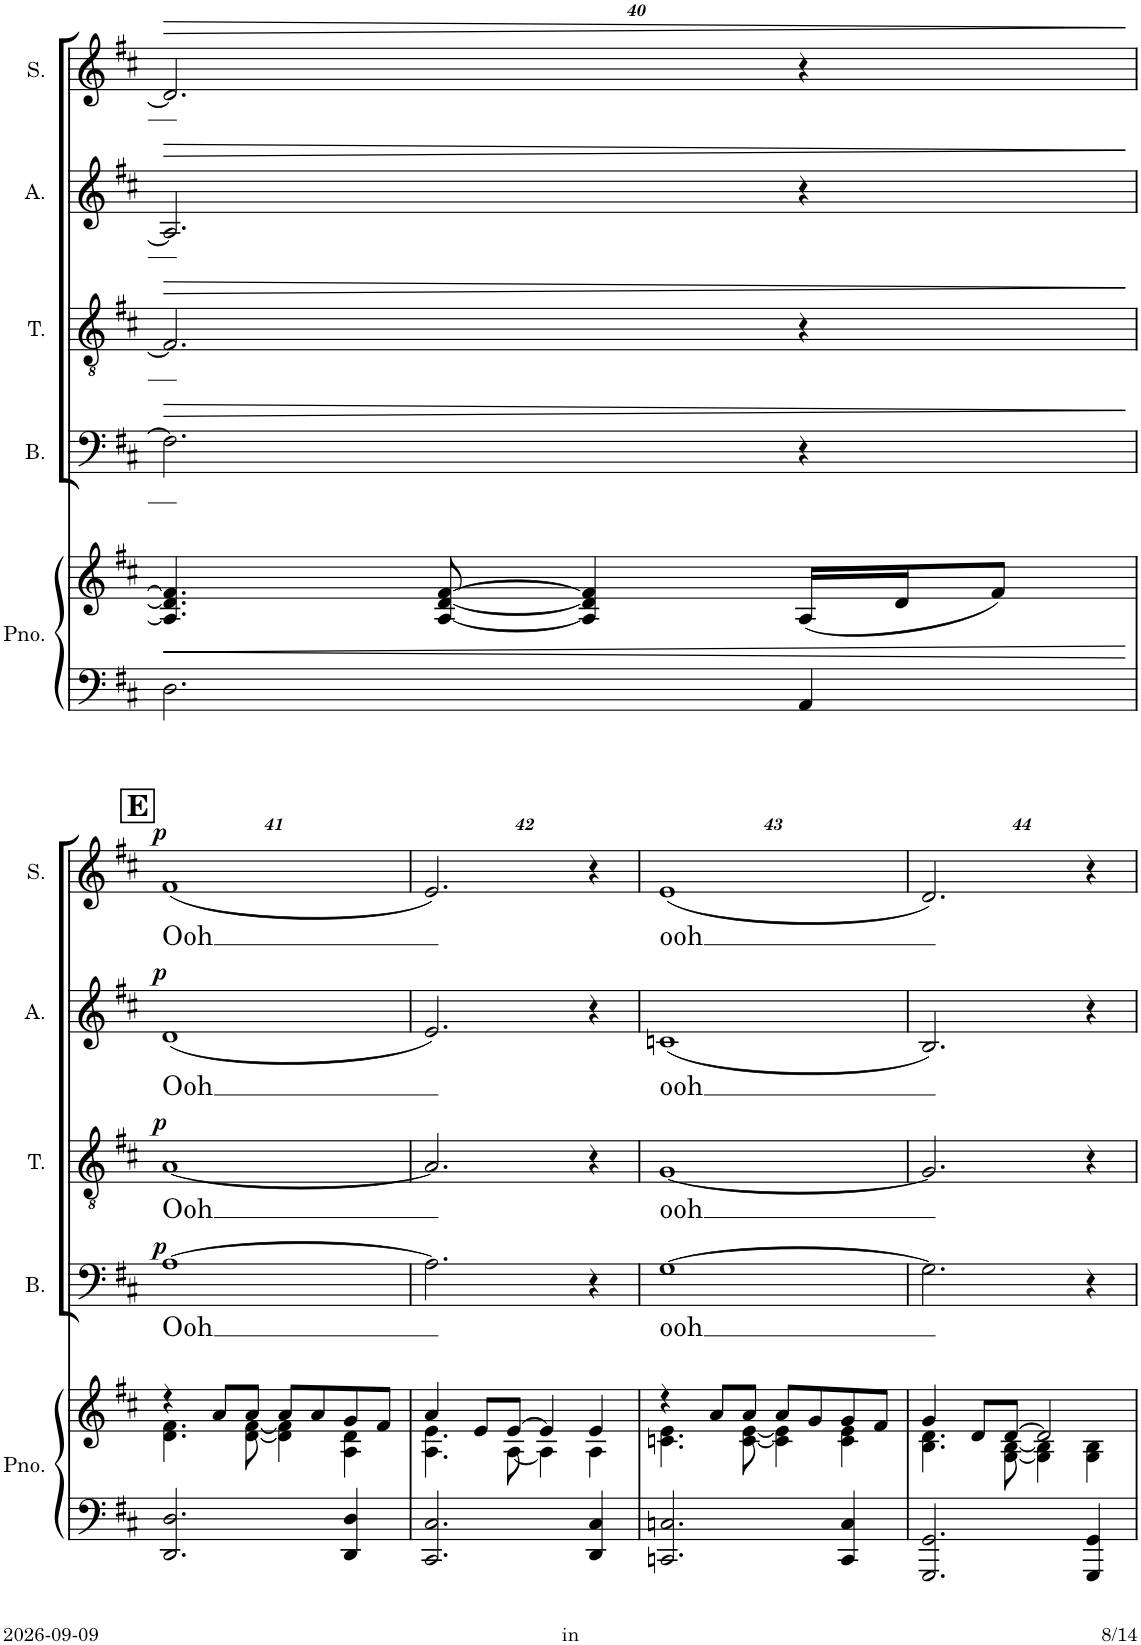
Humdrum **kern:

**kern	**kern	**kern	**text	**dynam	**kern	**text	**dynam	**kern	**text	**dynam	**kern	**text	**dynam
*part5	*part5	*part4	*part4	*part4	*part3	*part3	*part3	*part2	*part2	*part2	*part1	*part1	*part1
*staff6	*staff5	*staff4	*staff4	*staff4	*staff3	*staff3	*staff3	*staff2	*staff2	*staff2	*staff1	*staff1	*staff1
*I"Piano	*	*I"Bass	*	*	*I"Tenor	*	*	*I"Alto	*	*	*I"Soprano	*	*
*I'Pno.	*	*I'B.	*	*	*I'T.	*	*	*I'A.	*	*	*I'S.	*	*
!!LO:PB:g=z
*clefF4	*clefG2	*clefF4	*	*	*clefGv2	*	*	*clefG2	*	*	*clefG2	*	*
*k[f#c#]	*k[f#c#]	*k[f#c#]	*	*	*k[f#c#]	*	*	*k[f#c#]	*	*	*k[f#c#]	*	*
*M4/4	*M4/4	*M4/4	*	*	*M4/4	*	*	*M4/4	*	*	*M4/4	*	*
=40	=40	=40	=40	=40	=40	=40	=40	=40	=40	=40	=40	=40	=40
!	!	!	!	!LO:HP:b	!	!	!LO:HP:b	!	!	!LO:HP:b	!	!	!LO:HP:b
2.D\	4.A/] 4.d/] 4.f#/]	2.F#\]	.	>	2.F#/]	.	>	2.A/]	.	>	2.d/]	.	>
.	[8A/ [8d/ [8f#/	.	.	.	.	.	.	.	.	.	.	.	.
.	4A/] 4d/] 4f#/]	.	.	.	.	.	.	.	.	.	.	.	.
4AA/	(16A/LL	4r	.	.	4r	.	.	4r	.	.	4r	.	.
.	16d/J	.	.	.	.	.	.	.	.	.	.	.	.
.	8f#/J)	.	.	.	.	.	.	.	.	.	.	.	.
.	.	.	.	]	.	.	]	.	.	]	.	.	]
!!LO:LB:g=z
!!LO:REH:place=s1:a:B:cj:fs=14:t=E
=41	=41	=41	=41	=41	=41	=41	=41	=41	=41	=41	=41	=41	=41
*	*^	*	*	*	*	*	*	*	*	*	*	*	*
!	!	!	!	!LO:LY:b	!LO:DY:a	!	!LO:LY:b	!LO:DY:a	!	!LO:LY:b	!LO:DY:a	!	!LO:LY:b	!LO:DY:a
2.DD/ 2.D/	4r	4.d\ 4.f#\	[1A	Ooh	p	[1A	Ooh	p	(1d	Ooh	p	(1f#	Ooh	p
.	8a/L	.	.	.	.	.	.	.	.	.	.	.	.	.
.	8a/J	[8d\ [8f#\	.	.	.	.	.	.	.	.	.	.	.	.
.	8a/L	4d\] 4f#\]	.	.	.	.	.	.	.	.	.	.	.	.
.	8a/	.	.	.	.	.	.	.	.	.	.	.	.	.
4DD/ 4D/	8g/	4A\ 4d\	.	.	.	.	.	.	.	.	.	.	.	.
.	8f#/J	.	.	.	.	.	.	.	.	.	.	.	.	.
=42	=42	=42	=42	=42	=42	=42	=42	=42	=42	=42	=42	=42	=42	=42
2.CC#/ 2.C#/	4a/	4.A\ 4.e\	2.A\]	.	.	2.A/]	.	.	2.e/)	.	.	2.e/)	.	.
.	8e/L	.	.	.	.	.	.	.	.	.	.	.	.	.
.	[8e/J	[8A\	.	.	.	.	.	.	.	.	.	.	.	.
.	4e/]	4A\]	.	.	.	.	.	.	.	.	.	.	.	.
4DD/ 4C#/	4e/	4A\	4r	.	.	4r	.	.	4r	.	.	4r	.	.
=43	=43	=43	=43	=43	=43	=43	=43	=43	=43	=43	=43	=43	=43	=43
!	!	!	!	!LO:LY:b	!	!	!LO:LY:b	!	!	!LO:LY:b	!	!	!LO:LY:b	!
2.CCn/ 2.Cn/	4r	4.cn\ 4.e\	[1G	ooh	.	[1G	ooh	.	(1cn	ooh	.	(1e	ooh	.
.	8a/L	.	.	.	.	.	.	.	.	.	.	.	.	.
.	8a/J	[8c\ [8e\	.	.	.	.	.	.	.	.	.	.	.	.
.	8a/L	4c\] 4e\]	.	.	.	.	.	.	.	.	.	.	.	.
.	8g/	.	.	.	.	.	.	.	.	.	.	.	.	.
4CC/ 4C/	8g/	4c\ 4e\	.	.	.	.	.	.	.	.	.	.	.	.
.	8f#/J	.	.	.	.	.	.	.	.	.	.	.	.	.
=44	=44	=44	=44	=44	=44	=44	=44	=44	=44	=44	=44	=44	=44	=44
2.GGG/ 2.GG/	4g/	4.B\ 4.d\	2.G\]	.	.	2.G/]	.	.	2.B/)	.	.	2.d/)	.	.
.	8d/L	.	.	.	.	.	.	.	.	.	.	.	.	.
.	[8d/J	[8G\ [8B\	.	.	.	.	.	.	.	.	.	.	.	.
.	2d/]	4G\] 4B\]	.	.	.	.	.	.	.	.	.	.	.	.
4GGG/ 4GG/	.	4G\ 4B\	4r	.	.	4r	.	.	4r	.	.	4r	.	.
*	*v	*v	*	*	*	*	*	*	*	*	*	*	*	*
=	=	=	=	=	=	=	=	=	=	=	=	=	=
*-	*-	*-	*-	*-	*-	*-	*-	*-	*-	*-	*-	*-	*-
